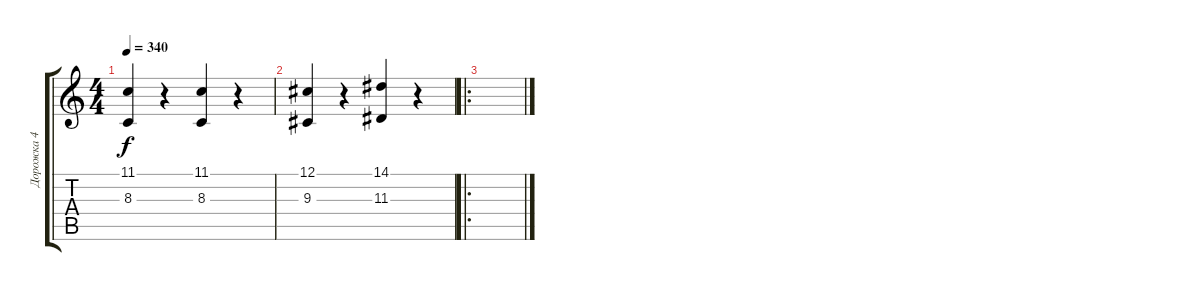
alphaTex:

\track ("Дорожка 4" "Дорожка 4") {instrument tremolostrings}
\staff {score tabs}
\tuning (Db4 Ab3 E3 B2 Gb2 Db2) {hide}
\ts (4 4)
\tempo 340
\clef g2
\ks c
(11.1 8.3).4{dy f} r.4 (11.1 8.3).4 r.4 |
(12.1 9.3).4 r.4 (14.1 11.3).4 r.4 |
\ro
